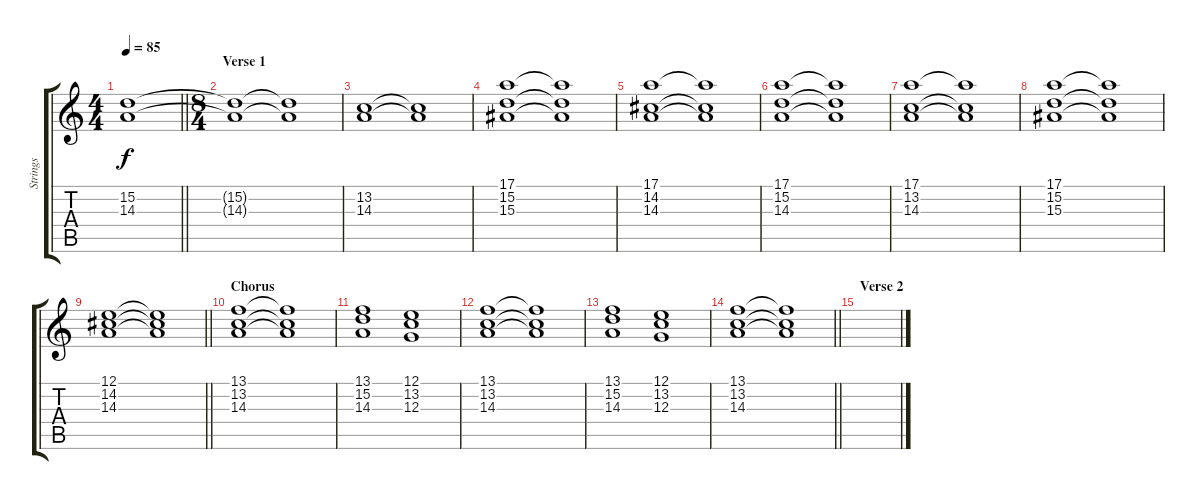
\track ("Strings" "Strings") {instrument stringensemble2}
\staff {score tabs}
\tuning (E4 B3 G3 D3 A2 E2) {hide}
\ts (4 4)
\tempo 85
\clef g2
\barLineRight lightlight
\ks c
(15.2 14.3).1{dy f instrument stringensemble2} |
\ts (8 4)
\section ("" "Verse 1")
(15.2{t} 14.3{t}).1 (15.2{t} 14.3{t}).1 |
(13.2 14.3).1 (13.2{t} 14.3{t}).1 |
(17.1 15.2 15.3).1 (17.1{t} 15.2{t} 15.3{t}).1 |
(17.1 14.2 14.3).1 (17.1{t} 14.2{t} 14.3{t}).1 |
(17.1 15.2 14.3).1 (17.1{t} 15.2{t} 14.3{t}).1 |
(17.1 13.2 14.3).1 (17.1{t} 13.2{t} 14.3{t}).1 |
(17.1 15.2 15.3).1 (17.1{t} 15.2{t} 15.3{t}).1 |
\barLineRight lightlight
(12.1 14.2 14.3).1 (12.1{t} 14.2{t} 14.3{t}).1 |
\section ("" "Chorus")
(13.1 13.2 14.3).1 (13.1{t} 13.2{t} 14.3{t}).1 |
(13.1 15.2 14.3).1 (12.1 13.2 12.3).1 |
(13.1 13.2 14.3).1 (13.1{t} 13.2{t} 14.3{t}).1 |
(13.1 15.2 14.3).1 (12.1 13.2 12.3).1 |
\barLineRight lightlight
(13.1 13.2 14.3).1 (13.1{t} 13.2{t} 14.3{t}).1{volume 0} |
\section ("" "Verse 2")
